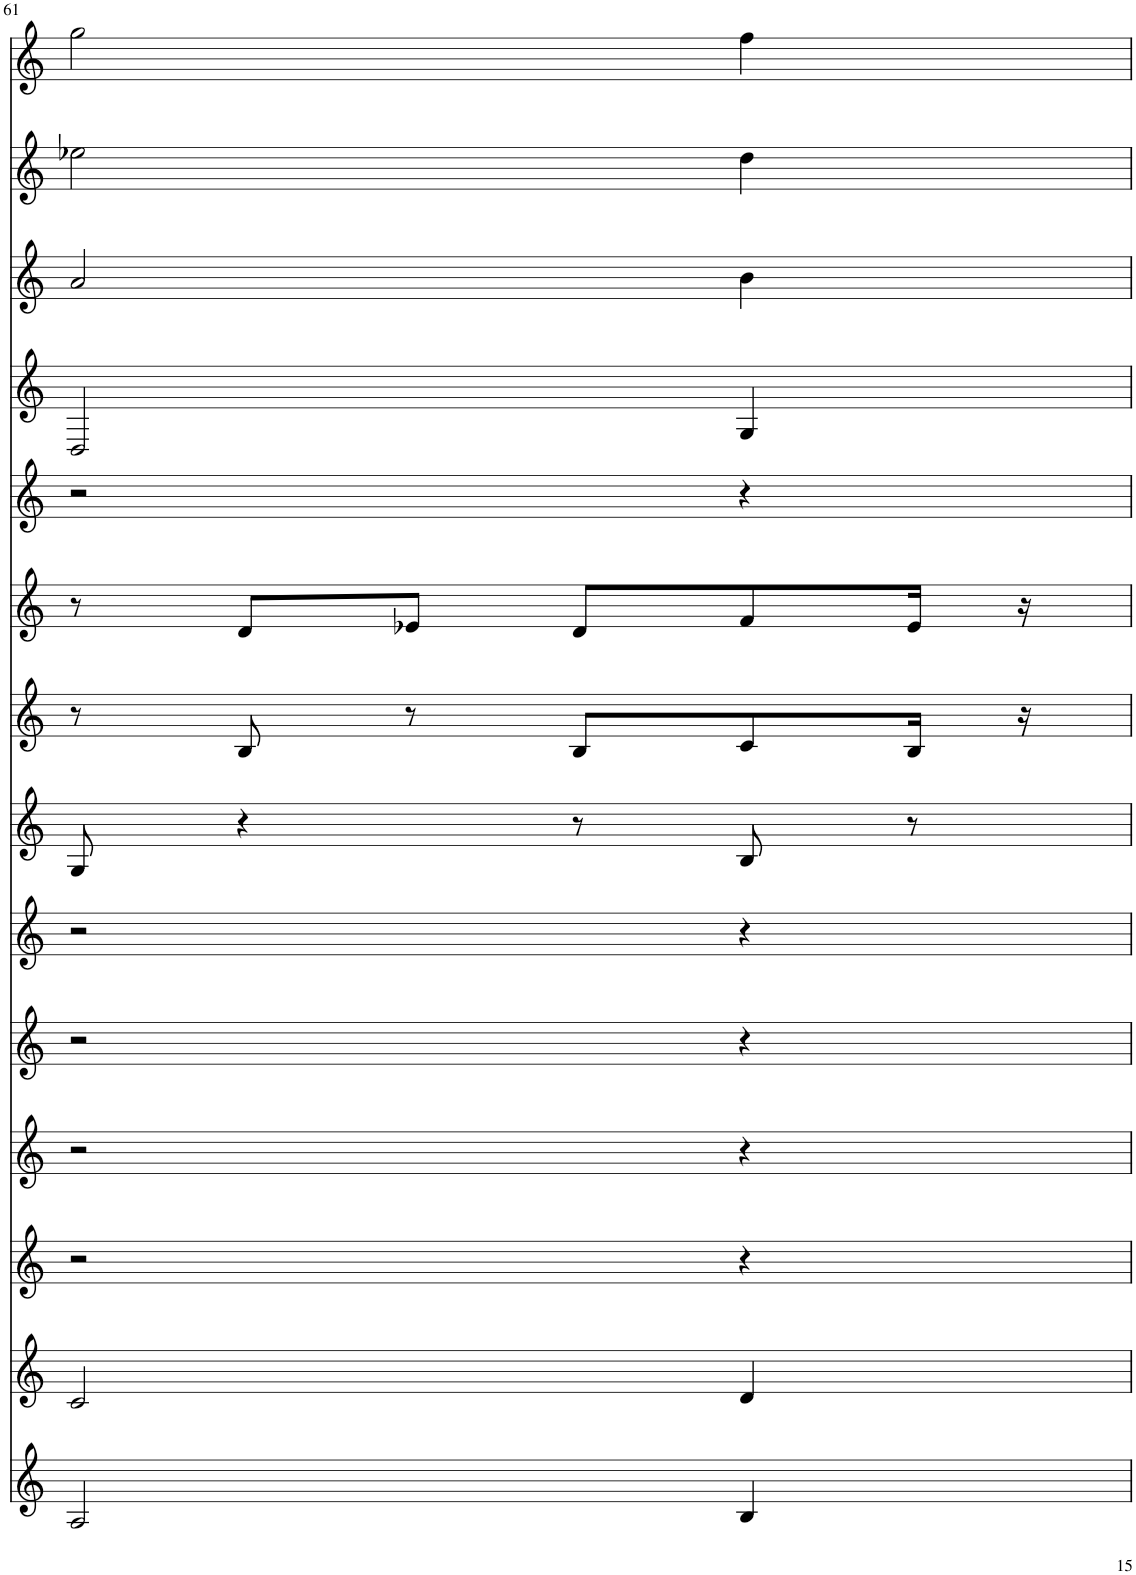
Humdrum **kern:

**kern	**kern	**kern	**kern	**kern	**kern	**kern	**kern	**kern	**kern	**kern	**kern	**kern	**kern
*part14	*part13	*part12	*part11	*part10	*part9	*part8	*part7	*part6	*part5	*part4	*part3	*part2	*part1
*staff14	*staff13	*staff12	*staff11	*staff10	*staff9	*staff8	*staff7	*staff6	*staff5	*staff4	*staff3	*staff2	*staff1
*I"TRACK 15	*I"TRACK 14	*I"TRACK 12	*I"TRACK 11	*I"TRACK 10	*I"TRACK 09	*I"TRACK 08	*I"TRACK 07	*I"TRACK 06	*I"TRACK 05	*I"TRACK 04	*I"TRACK 03	*I"TRACK 02	*I"TRACK 01
!!LO:PB:g=z
*clefG2	*clefG2	*clefG2	*clefG2	*clefG2	*clefG2	*clefG2	*clefG2	*clefG2	*clefG2	*clefG2	*clefG2	*clefG2	*clefG2
*k[]	*k[]	*k[]	*k[]	*k[]	*k[]	*k[]	*k[]	*k[]	*k[]	*k[]	*k[]	*k[]	*k[]
*M6/8	*M6/8	*M6/8	*M6/8	*M6/8	*M6/8	*M6/8	*M6/8	*M6/8	*M6/8	*M6/8	*M6/8	*M6/8	*M6/8
=61	=61	=61	=61	=61	=61	=61	=61	=61	=61	=61	=61	=61	=61
2A/	2c/	2r	2r	2r	2r	8G/	8r	8r	2r	2D/	2a/	2ee-X\	2gg\
.	.	.	.	.	.	4r	8B/	8d/L	.	.	.	.	.
.	.	.	.	.	.	.	8r	8e-X/J	.	.	.	.	.
.	.	.	.	.	.	8r	8B/L	8d/L	.	.	.	.	.
4B/	4d/	4r	4r	4r	4r	8B/	8c/	8f/	4r	4G/	4b\	4dd\	4ff\
.	.	.	.	.	.	8r	16B/Jk	16e-/Jk	.	.	.	.	.
.	.	.	.	.	.	.	16r	16r	.	.	.	.	.
=	=	=	=	=	=	=	=	=	=	=	=	=	=
*-	*-	*-	*-	*-	*-	*-	*-	*-	*-	*-	*-	*-	*-
